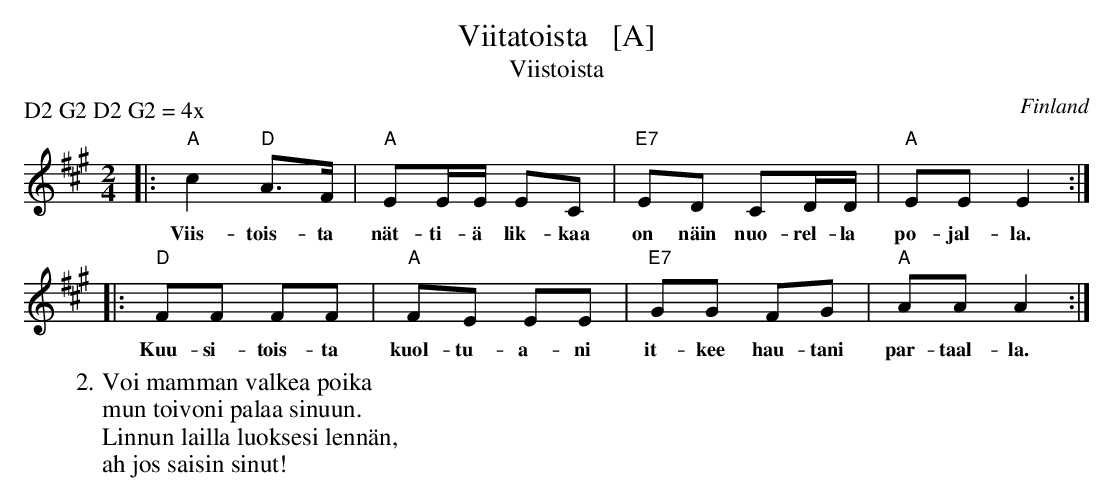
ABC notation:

X:1
T: Viitatoista   [A]
T: Viistoista
O: Finland
P: D2 G2 D2 G2 = 4x
M: 2/4
L: 1/8
K: A
|: "A"c2 "D"A>F | "A"EE/E/ EC | "E7"ED CD/D/ | "A"EE E2 :|
w: Viis-tois-ta n\"at-ti-\"a lik-kaa on n\"ain nuo-rel-la po-jal-la.
|: "D"FF FF | "A"FE EE | "E7"GG FG | "A"AA A2 :|
w: Kuu-si-tois-ta kuol-tu-a-ni it-kee hau-tani par-taal-la.
W:2.Voi mamman valkea poika
W:  mun toivoni palaa sinuun.
W:  Linnun lailla luoksesi lenn\"an,
W:  ah jos saisin sinut!
